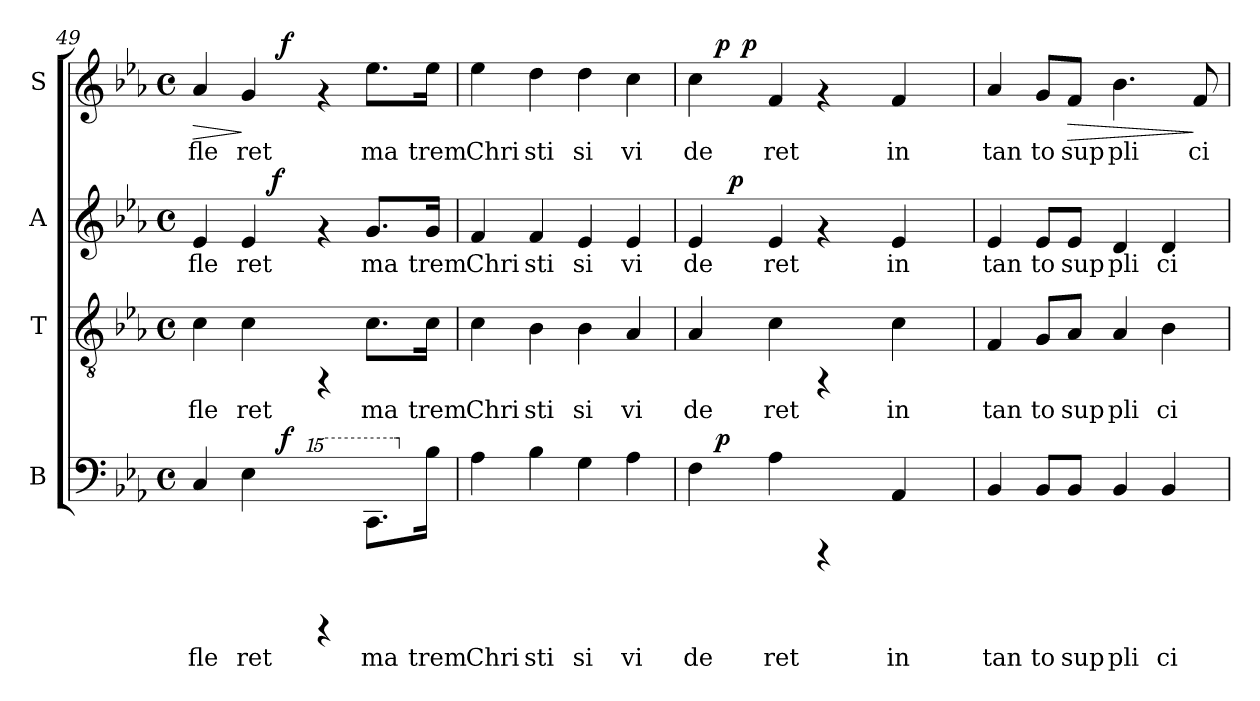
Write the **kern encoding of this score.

**kern	**text	**dynam	**kern	**text	**kern	**text	**dynam	**kern	**text	**dynam
*part4	*part4	*part4	*part3	*part3	*part2	*part2	*part2	*part1	*part1	*part1
*staff4	*staff4	*staff4	*staff3	*staff3	*staff2	*staff2	*staff2	*staff1	*staff1	*staff1
*I"B	*	*	*I"T	*	*I"A	*	*	*I"S	*	*
*I'B	*	*	*I'T	*	*I'A	*	*	*I'S	*	*
*clefF4	*	*	*clefGv2	*	*clefG2	*	*	*clefG2	*	*
*k[b-e-a-]	*	*	*k[b-e-a-]	*	*k[b-e-a-]	*	*	*k[b-e-a-]	*	*
*E-:	*	*	*E-:	*	*E-:	*	*	*E-:	*	*
*M4/4	*	*	*M4/4	*	*M4/4	*	*	*M4/4	*	*
*met(c)	*	*	*met(c)	*	*met(c)	*	*	*met(c)	*	*
=49	=49	=49	=49	=49	=49	=49	=49	=49	=49	=49
!	!LO:LY:b:cj	!	!	!LO:LY:b:cj	!	!LO:LY:b:cj	!	!	!LO:LY:b:cj	!LO:HP:b
*^	*	*	*	*	*^	*	*	*^	*	*
4C/	4ryy	fle	.	4c\	fle	4e-/	4ryy	fle	.	4a-/	4ryy	fle	>
!	!	!LO:LY:b:cj	!	!	!LO:LY:b:cj	!	!	!LO:LY:b:cj	!	!	!	!LO:LY:b:cj	!
4E-\	16.ryy	ret	.	4c\	ret	4e-/	16ryy	ret	.	4g/	16.ryy	ret	]
.	.	.	.	.	.	.	64ryy	.	.	.	.	.	.
!	!	!	!	!	!	!	!	!	!LO:DY:b	!	!	!	!
.	.	.	.	.	.	.	2ryy	.	f	.	.	.	.
!	!	!	!LO:DY:a	!	!	!	!	!	!	!	!	!	!LO:DY:b
.	2ryy	.	f	.	.	.	.	.	.	.	2ryy	.	f
*15ma	*	*	*	*	*	*	*	*	*	*	*	*	*
4rCCC	.	.	.	4rFF	.	4rf	.	.	.	4rf	.	.	.
!	!	!LO:LY:b:cj	!	!	!LO:LY:b:cj	!	!	!LO:LY:b:cj	!	!	!	!LO:LY:b:cj	!
8.c\L	.	ma	.	8.c\L	ma	8.g/L	.	ma	.	8.ee-\L	.	ma	.
.	.	.	.	.	.	.	8ryy	.	.	.	.	.	.
.	8ryy	.	.	.	.	.	.	.	.	.	8ryy	.	.
*X15ma	*	*	*	*	*	*	*	*	*	*	*	*	*
!	!	!LO:LY:b:cj	!	!	!LO:LY:b:cj	!	!	!LO:LY:b:cj	!	!	!	!LO:LY:b:cj	!
16B-\J	.	trem	.	16c\J	trem	16g/J	.	trem	.	16ee-\J	.	trem	.
.	.	.	.	.	.	.	32.ryy	.	.	.	.	.	.
.	32ryy	.	.	.	.	.	.	.	.	.	32ryy	.	.
=50	=50	=50	=50	=50	=50	=50	=50	=50	=50	=50	=50	=50	=50
!	!	!LO:LY:b:cj	!	!	!LO:LY:b:cj	!	!	!LO:LY:b:cj	!	!	!	!LO:LY:b:cj	!
*	*	*	*	*	*	*v	*v	*	*	*	*	*	*
*v	*v	*	*	*	*	*	*	*	*v	*v	*	*
4A-\	Chri	.	4c\	Chri	4f/	Chri	.	4ee-\	Chri	.
!	!LO:LY:b:cj	!	!	!LO:LY:b:cj	!	!LO:LY:b:cj	!	!	!LO:LY:b:cj	!
4B-\	sti	.	4B-\	sti	4f/	sti	.	4dd\	sti	.
!	!LO:LY:b:cj	!	!	!LO:LY:b:cj	!	!LO:LY:b:cj	!	!	!LO:LY:b:cj	!
4G\	si	.	4B-\	si	4e-/	si	.	4dd\	si	.
!	!LO:LY:b:cj	!	!	!LO:LY:b:cj	!	!LO:LY:b:cj	!	!	!LO:LY:b:cj	!
4A-\	vi	.	4A-/	vi	4e-/	vi	.	4cc\	vi	.
=51	=51	=51	=51	=51	=51	=51	=51	=51	=51	=51
!	!LO:LY:b:cj	!	!	!LO:LY:b:cj	!	!LO:LY:b:cj	!	!	!LO:LY:b:cj	!
*^	*	*	*	*	*^	*	*	*^	*	*
*	*	*	*	*	*	*	*	*	*	*	*^	*	*
4F\	16.ryy	de	.	4A-/	de	4e-/	8ryy	de	.	4cc\	16.ryy	8ryy	de	.
!	!	!	!LO:DY:a	!	!	!	!	!	!	!	!	!	!	!LO:DY:b
.	2ryy	.	p	.	.	.	.	.	.	.	2ryy	.	.	p
!	!	!	!	!	!	!	!	!	!LO:DY:b	!	!	!	!	!
.	.	.	.	.	.	.	2..ryy	.	p	.	.	32ryy	.	.
!	!	!	!	!	!	!	!	!	!	!	!	!	!	!LO:DY:a
.	.	.	.	.	.	.	.	.	.	.	.	2ryy	.	p
!	!	!LO:LY:b:cj	!	!	!LO:LY:b:cj	!	!	!LO:LY:b:cj	!	!	!	!	!LO:LY:b:cj	!
4A-\	.	ret	.	4c\	ret	4e-/	.	ret	.	4f/	.	.	ret	.
4rCCC	.	.	.	4rFF	.	4rf	.	.	.	4rf	.	.	.	.
.	4ryy	.	.	.	.	.	.	.	.	.	4ryy	.	.	.
.	.	.	.	.	.	.	.	.	.	.	.	4ryy	.	.
!	!	!LO:LY:b:cj	!	!	!LO:LY:b:cj	!	!	!LO:LY:b:cj	!	!	!	!	!LO:LY:b:cj	!
4AA-/	.	in	.	4c\	in	4e-/	.	in	.	4f/	.	.	in	.
.	8ryy	.	.	.	.	.	.	.	.	.	8ryy	.	.	.
.	.	.	.	.	.	.	.	.	.	.	.	16.ryy	.	.
.	32ryy	.	.	.	.	.	.	.	.	.	32ryy	.	.	.
!!LO:LB:g=z
=52	=52	=52	=52	=52	=52	=52	=52	=52	=52	=52	=52	=52	=52	=52
!	!	!LO:LY:b:cj	!	!	!LO:LY:b:cj	!	!	!LO:LY:b:cj	!	!	!	!	!LO:LY:b:cj	!
*	*	*	*	*	*	*v	*v	*	*	*	*	*	*	*
*v	*v	*	*	*	*	*	*	*	*v	*v	*v	*	*
4BB-/	tan	.	4F/	tan	4e-/	tan	.	4a-/	tan	.
!	!LO:LY:b:cj	!	!	!LO:LY:b:cj	!	!LO:LY:b:cj	!	!	!LO:LY:b:cj	!
8BB-/L	to	.	8G/L	to	8e-/L	to	.	8g/L	to	.
!	!LO:LY:b:cj	!	!	!LO:LY:b:cj	!	!LO:LY:b:cj	!	!	!LO:LY:b:cj	!LO:HP:b
8BB-/J	sup	.	8A-/J	sup	8e-/J	sup	.	8f/J	sup	>
!	!LO:LY:b:cj	!	!	!LO:LY:b:cj	!	!LO:LY:b:cj	!	!	!LO:LY:b:cj	!
4BB-/	pli	.	4A-/	pli	4d/	pli	.	4.b-\	pli	.
!	!LO:LY:b:cj	!	!	!LO:LY:b:cj	!	!LO:LY:b:cj	!	!	!	!
4BB-/	ci	.	4B-\	ci	4d/	ci	.	.	.	.
!	!	!	!	!	!	!	!	!	!LO:LY:b:cj	!
.	.	.	.	.	.	.	.	8f/	ci	]
=	=	=	=	=	=	=	=	=	=	=
*-	*-	*-	*-	*-	*-	*-	*-	*-	*-	*-
